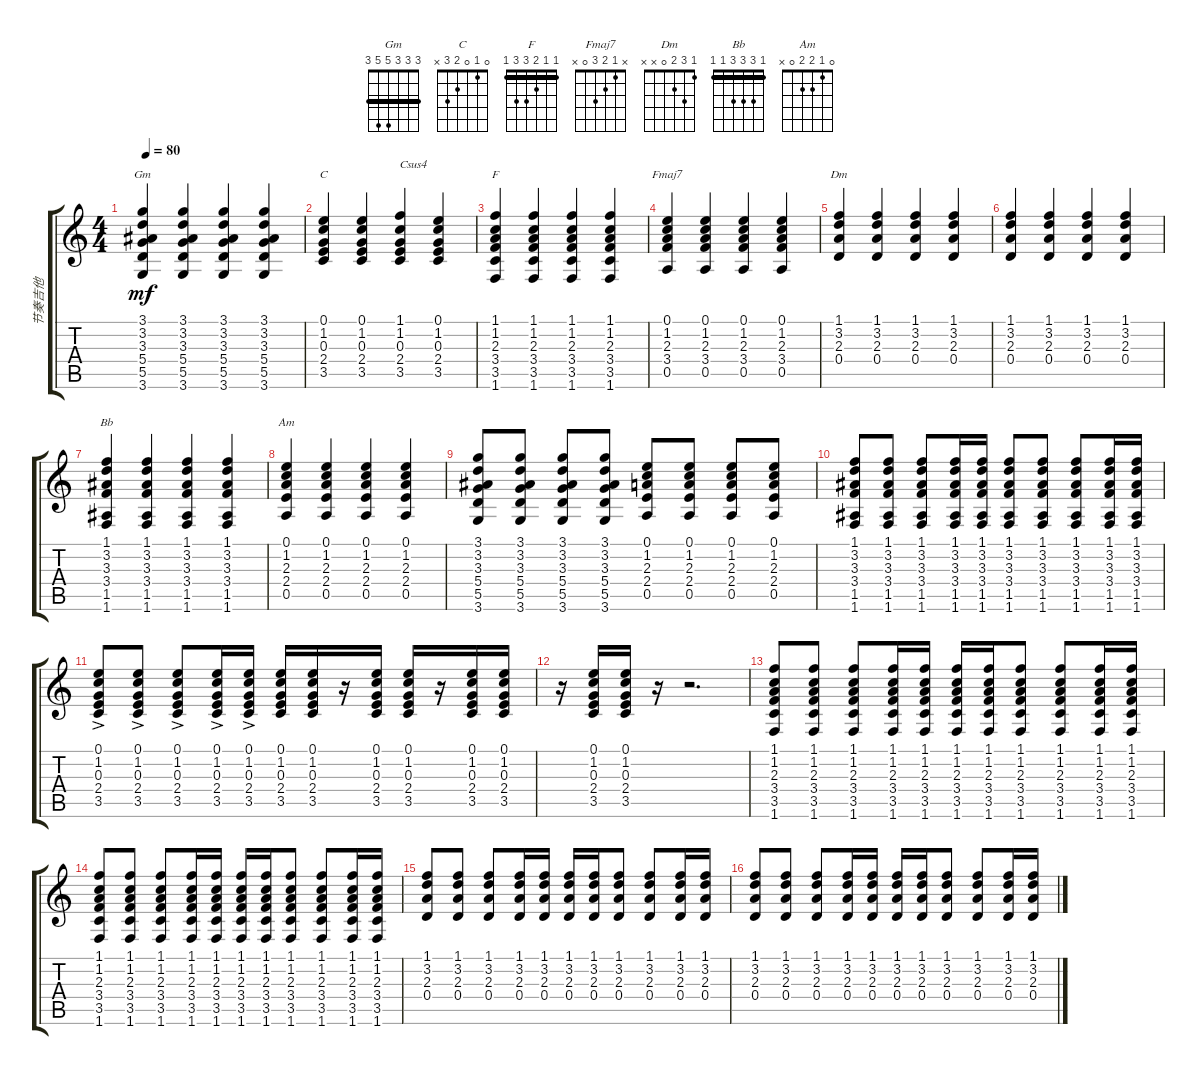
\track ("节奏吉他" "节奏吉他") {instrument acousticguitarsteel}
\staff {score tabs}
\tuning (E4 B3 G3 D3 A2 E2) {hide}
\chord ("Gm" 3 3 3 5 5 3) {barre 3}
\chord ("C" 0 1 0 2 3 x)
\chord ("F" 1 1 2 3 3 1) {barre 1}
\chord ("Fmaj7" x 1 2 3 0 x)
\chord ("Dm" 1 3 2 0 x x)
\chord ("Bb" 1 3 3 3 1 1) {barre 1}
\chord ("Am" 0 1 2 2 0 x)
\ts (4 4)
\tempo 80
\clef g2
\ks c
(3.1 3.2 3.3 5.4 5.5 3.6).4{ch "Gm" dy mf} (3.1 3.2 3.3 5.4 5.5 3.6).4 (3.1 3.2 3.3 5.4 5.5 3.6).4 (3.1 3.2 3.3 5.4 5.5 3.6).4 |
(0.1 1.2 0.3 2.4 3.5).4{ch "C"} (0.1 1.2 0.3 2.4 3.5).4 (1.1 1.2 0.3 2.4 3.5).4{txt "Csus4"} (0.1 1.2 0.3 2.4 3.5).4 |
(1.1 1.2 2.3 3.4 3.5 1.6).4{ch "F"} (1.1 1.2 2.3 3.4 3.5 1.6).4 (1.1 1.2 2.3 3.4 3.5 1.6).4 (1.1 1.2 2.3 3.4 3.5 1.6).4 |
(0.1 1.2 2.3 3.4 0.5).4{ch "Fmaj7"} (0.1 1.2 2.3 3.4 0.5).4 (0.1 1.2 2.3 3.4 0.5).4 (0.1 1.2 2.3 3.4 0.5).4 |
(1.1 3.2 2.3 0.4).4{ch "Dm"} (1.1 3.2 2.3 0.4).4 (1.1 3.2 2.3 0.4).4 (1.1 3.2 2.3 0.4).4 |
(1.1 3.2 2.3 0.4).4 (1.1 3.2 2.3 0.4).4 (1.1 3.2 2.3 0.4).4 (1.1 3.2 2.3 0.4).4 |
(1.1 3.2 3.3 3.4 1.5 1.6).4{ch "Bb"} (1.1 3.2 3.3 3.4 1.5 1.6).4 (1.1 3.2 3.3 3.4 1.5 1.6).4 (1.1 3.2 3.3 3.4 1.5 1.6).4 |
(0.1 1.2 2.3 2.4 0.5).4{ch "Am"} (0.1 1.2 2.3 2.4 0.5).4 (0.1 1.2 2.3 2.4 0.5).4 (0.1 1.2 2.3 2.4 0.5).4 |
(3.1 3.2 3.3 5.4 5.5 3.6).8 (3.1 3.2 3.3 5.4 5.5 3.6).8 (3.1 3.2 3.3 5.4 5.5 3.6).8 (3.1 3.2 3.3 5.4 5.5 3.6).8 (0.1 1.2 2.3 2.4 0.5).8 (0.1 1.2 2.3 2.4 0.5).8 (0.1 1.2 2.3 2.4 0.5).8 (0.1 1.2 2.3 2.4 0.5).8 |
(1.1 3.2 3.3 3.4 1.5 1.6).8 (1.1 3.2 3.3 3.4 1.5 1.6).8 (1.1 3.2 3.3 3.4 1.5 1.6).8 (1.1 3.2 3.3 3.4 1.5 1.6).16 (1.1 3.2 3.3 3.4 1.5 1.6).16 (1.1 3.2 3.3 3.4 1.5 1.6).8 (1.1 3.2 3.3 3.4 1.5 1.6).8 (1.1 3.2 3.3 3.4 1.5 1.6).8 (1.1 3.2 3.3 3.4 1.5 1.6).16 (1.1 3.2 3.3 3.4 1.5 1.6).16 |
(0.1{ac} 1.2{ac} 0.3{ac} 2.4{ac} 3.5{ac}).8 (0.1{ac} 1.2{ac} 0.3{ac} 2.4{ac} 3.5{ac}).8 (0.1{ac} 1.2{ac} 0.3{ac} 2.4{ac} 3.5{ac}).8 (0.1{ac} 1.2{ac} 0.3{ac} 2.4{ac} 3.5{ac}).16 (0.1{ac} 1.2{ac} 0.3{ac} 2.4{ac} 3.5{ac}).16 (0.1 1.2 0.3 2.4 3.5).16 (0.1 1.2 0.3 2.4 3.5).16 r.16 (0.1 1.2 0.3 2.4 3.5).16 (0.1 1.2 0.3 2.4 3.5).16 r.16 (0.1 1.2 0.3 2.4 3.5).16 (0.1 1.2 0.3 2.4 3.5).16 |
r.16 (0.1 1.2 0.3 2.4 3.5).16 (0.1 1.2 0.3 2.4 3.5).16 r.16 r.2{d} |
(1.1 1.2 2.3 3.4 3.5 1.6).8 (1.1 1.2 2.3 3.4 3.5 1.6).8 (1.1 1.2 2.3 3.4 3.5 1.6).8 (1.1 1.2 2.3 3.4 3.5 1.6).16 (1.1 1.2 2.3 3.4 3.5 1.6).16 (1.1 1.2 2.3 3.4 3.5 1.6).16 (1.1 1.2 2.3 3.4 3.5 1.6).16 (1.1 1.2 2.3 3.4 3.5 1.6).8 (1.1 1.2 2.3 3.4 3.5 1.6).8 (1.1 1.2 2.3 3.4 3.5 1.6).16 (1.1 1.2 2.3 3.4 3.5 1.6).16 |
(1.1 1.2 2.3 3.4 3.5 1.6).8 (1.1 1.2 2.3 3.4 3.5 1.6).8 (1.1 1.2 2.3 3.4 3.5 1.6).8 (1.1 1.2 2.3 3.4 3.5 1.6).16 (1.1 1.2 2.3 3.4 3.5 1.6).16 (1.1 1.2 2.3 3.4 3.5 1.6).16 (1.1 1.2 2.3 3.4 3.5 1.6).16 (1.1 1.2 2.3 3.4 3.5 1.6).8 (1.1 1.2 2.3 3.4 3.5 1.6).8 (1.1 1.2 2.3 3.4 3.5 1.6).16 (1.1 1.2 2.3 3.4 3.5 1.6).16 |
(1.1 3.2 2.3 0.4).8 (1.1 3.2 2.3 0.4).8 (1.1 3.2 2.3 0.4).8 (1.1 3.2 2.3 0.4).16 (1.1 3.2 2.3 0.4).16 (1.1 3.2 2.3 0.4).16 (1.1 3.2 2.3 0.4).16 (1.1 3.2 2.3 0.4).8 (1.1 3.2 2.3 0.4).8 (1.1 3.2 2.3 0.4).16 (1.1 3.2 2.3 0.4).16 |
(1.1 3.2 2.3 0.4).8 (1.1 3.2 2.3 0.4).8 (1.1 3.2 2.3 0.4).8 (1.1 3.2 2.3 0.4).16 (1.1 3.2 2.3 0.4).16 (1.1 3.2 2.3 0.4).16 (1.1 3.2 2.3 0.4).16 (1.1 3.2 2.3 0.4).8 (1.1 3.2 2.3 0.4).8 (1.1 3.2 2.3 0.4).16 (1.1 3.2 2.3 0.4).16
